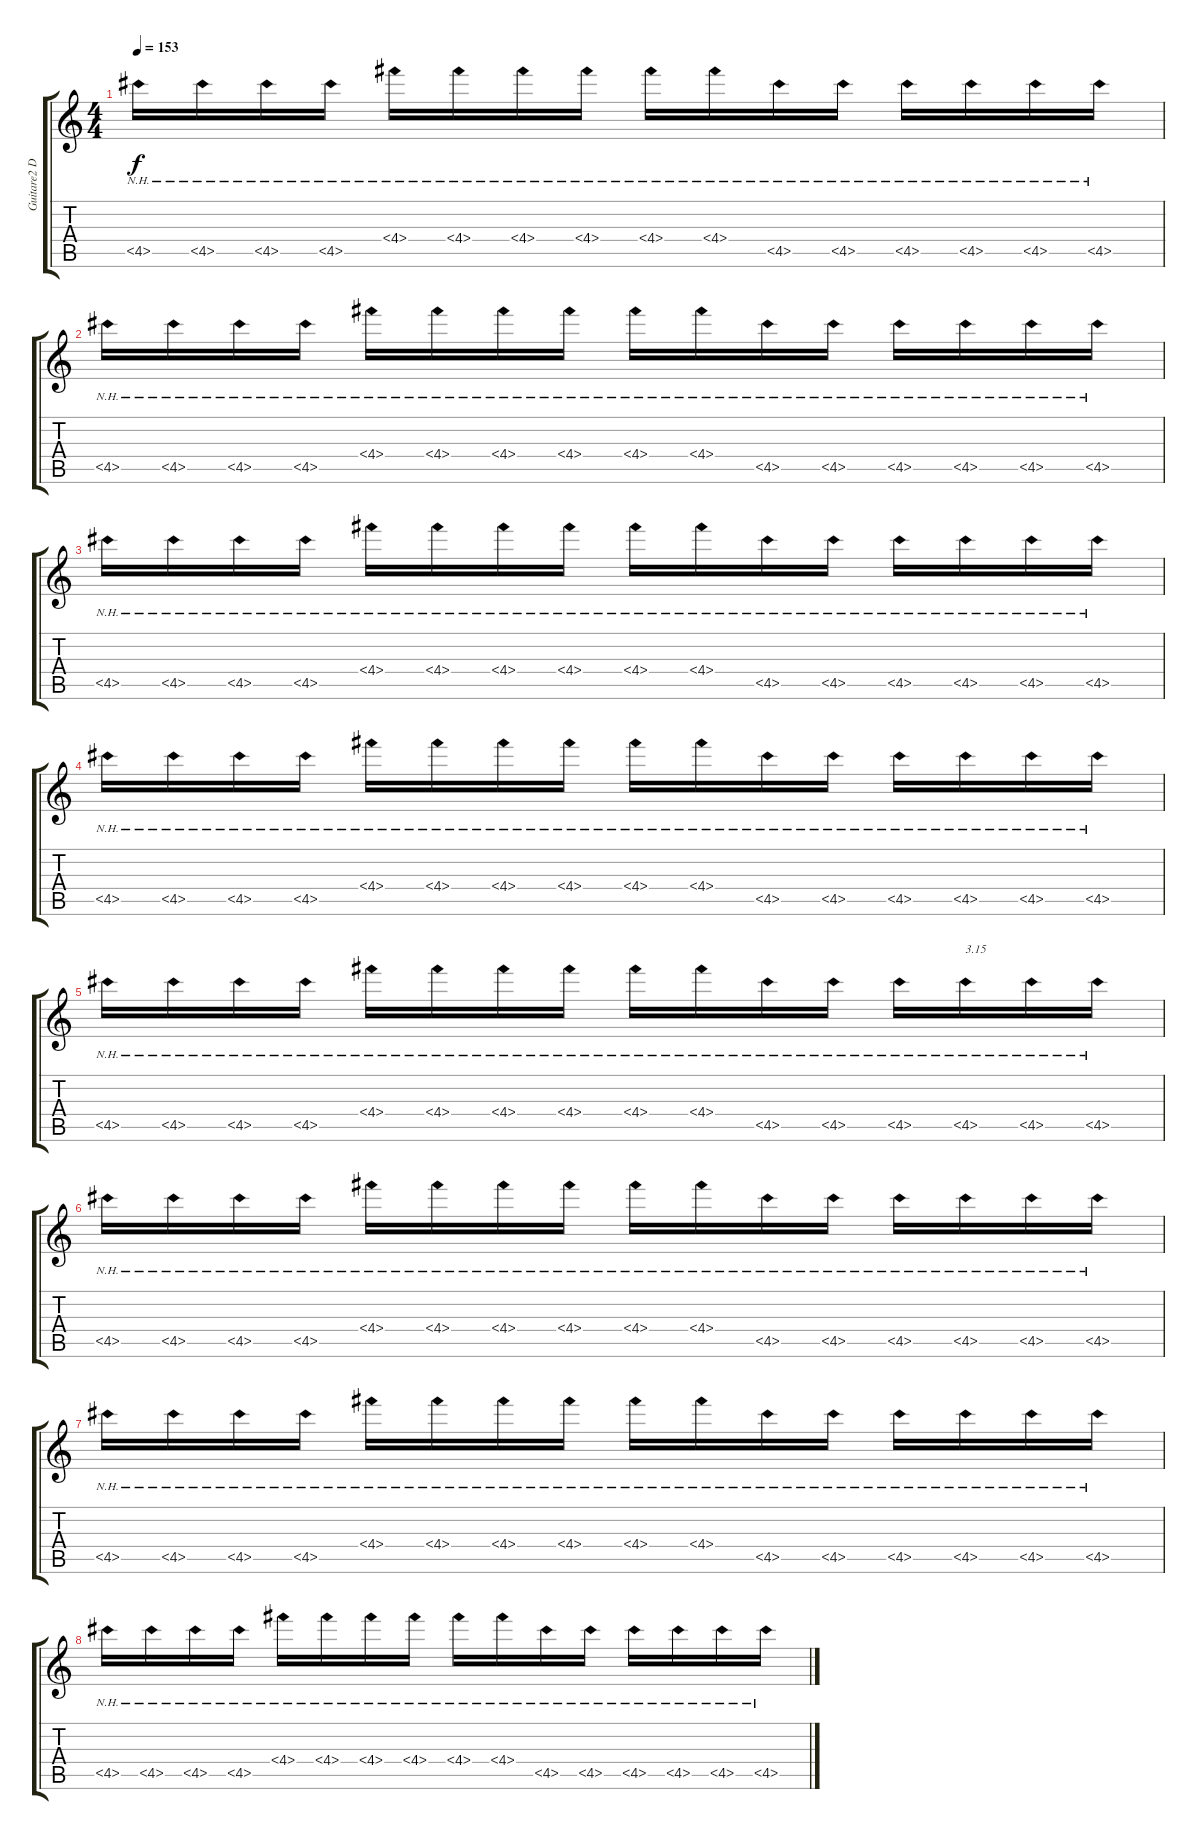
\track ("Guitare2 Dr-D" "Guitare2 D") {instrument distortionguitar}
\staff {score tabs}
\tuning (E4 B3 G3 D3 A2 D2) {hide}
\ts (4 4)
\tempo 153
\clef g2
\ks c
4.5{nh}.16{dy f} 4.5{nh}.16 4.5{nh}.16 4.5{nh}.16 4.4{nh}.16 4.4{nh}.16 4.4{nh}.16 4.4{nh}.16 4.4{nh}.16 4.4{nh}.16 4.5{nh}.16 4.5{nh}.16 4.5{nh}.16 4.5{nh}.16 4.5{nh}.16 4.5{nh}.16 |
4.5{nh}.16 4.5{nh}.16 4.5{nh}.16 4.5{nh}.16 4.4{nh}.16 4.4{nh}.16 4.4{nh}.16 4.4{nh}.16 4.4{nh}.16 4.4{nh}.16 4.5{nh}.16 4.5{nh}.16 4.5{nh}.16 4.5{nh}.16 4.5{nh}.16 4.5{nh}.16 |
4.5{nh}.16 4.5{nh}.16 4.5{nh}.16 4.5{nh}.16 4.4{nh}.16 4.4{nh}.16 4.4{nh}.16 4.4{nh}.16 4.4{nh}.16 4.4{nh}.16 4.5{nh}.16 4.5{nh}.16 4.5{nh}.16 4.5{nh}.16 4.5{nh}.16 4.5{nh}.16 |
4.5{nh}.16 4.5{nh}.16 4.5{nh}.16 4.5{nh}.16 4.4{nh}.16 4.4{nh}.16 4.4{nh}.16 4.4{nh}.16 4.4{nh}.16 4.4{nh}.16 4.5{nh}.16 4.5{nh}.16 4.5{nh}.16 4.5{nh}.16 4.5{nh}.16 4.5{nh}.16 |
4.5{nh}.16 4.5{nh}.16 4.5{nh}.16 4.5{nh}.16 4.4{nh}.16 4.4{nh}.16 4.4{nh}.16 4.4{nh}.16 4.4{nh}.16 4.4{nh}.16 4.5{nh}.16 4.5{nh}.16 4.5{nh}.16 4.5{nh}.16{txt "3.15"} 4.5{nh}.16 4.5{nh}.16 |
4.5{nh}.16 4.5{nh}.16 4.5{nh}.16 4.5{nh}.16 4.4{nh}.16 4.4{nh}.16 4.4{nh}.16 4.4{nh}.16 4.4{nh}.16 4.4{nh}.16 4.5{nh}.16 4.5{nh}.16 4.5{nh}.16 4.5{nh}.16 4.5{nh}.16 4.5{nh}.16 |
4.5{nh}.16 4.5{nh}.16 4.5{nh}.16 4.5{nh}.16 4.4{nh}.16 4.4{nh}.16 4.4{nh}.16 4.4{nh}.16 4.4{nh}.16 4.4{nh}.16 4.5{nh}.16 4.5{nh}.16 4.5{nh}.16 4.5{nh}.16 4.5{nh}.16 4.5{nh}.16 |
4.5{nh}.16 4.5{nh}.16 4.5{nh}.16 4.5{nh}.16 4.4{nh}.16 4.4{nh}.16 4.4{nh}.16 4.4{nh}.16 4.4{nh}.16 4.4{nh}.16 4.5{nh}.16 4.5{nh}.16 4.5{nh}.16 4.5{nh}.16 4.5{nh}.16 4.5{nh}.16
